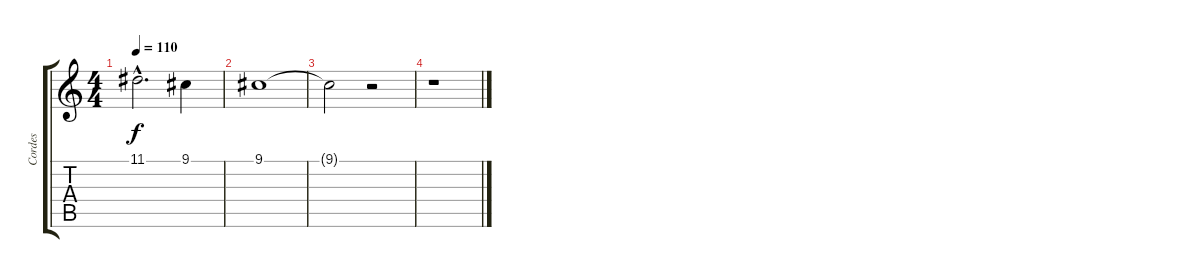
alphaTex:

\track ("Cordes" "Cordes") {instrument stringensemble1}
\staff {score tabs}
\tuning (E4 B3 G3 D3 A2 E2) {hide}
\ts (4 4)
\tempo 110
\clef g2
\ks c
11.1{hac}.2{d dy f} 9.1.4 |
9.1.1 |
9.1{t}.2 r.2 |
r.1
